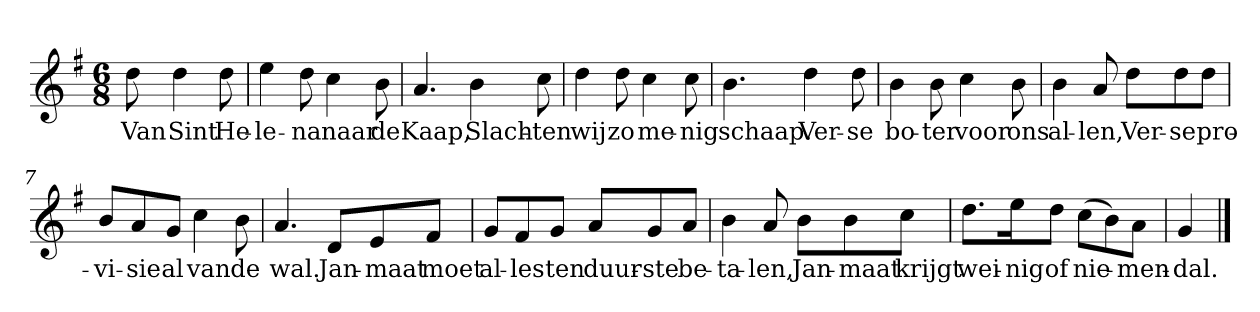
**kern	**text
*part1	*part1
*staff1	*staff1
*clefG2	*
*k[f#]	*
*G:	*
*M6/8	*
*MM120	*
=	=
8dd	Van
4dd	Sint
8dd	He-
=1	=1
4ee	-le-
8dd	-na
4cc	naar
8b	de
=2	=2
4.a	Kaap,
4b	Slach-
8cc	-ten
=3	=3
4dd	wij
8dd	zo
4cc	me-
8cc	-nig
=4	=4
4.b	schaap.
4dd	Ver-
8dd	-se
=5	=5
4b	bo-
8b	-ter
4cc	voor
8b	ons
=6	=6
4b	al-
8a	-len,
8dd\L	Ver-
8dd\	-se
8dd\J	pro-
=7	=7
8b/L	-vi-
8a/	-sie
8g/J	al
4cc	van
8b	de
=8	=8
4.a	wal.
8d/L	Jan-
8e/	-maat
8f#/J	moet
=9	=9
8g/L	al-
8f#/	-les
8g/J	ten
8a/L	duur-
8g/	-ste
8a/J	be-
=10	=10
4b	-ta-
8a	-len,
8b\L	Jan-
8b\	-maat
8cc\J	krijgt
=11	=11
8.dd\L	wei-
16ee\K	-nig
8dd\J	of
(8cc\L	nie-
8b\)	.
8a\J	-men-
=12	=12
4g	-dal.
==	==
*-	*-
